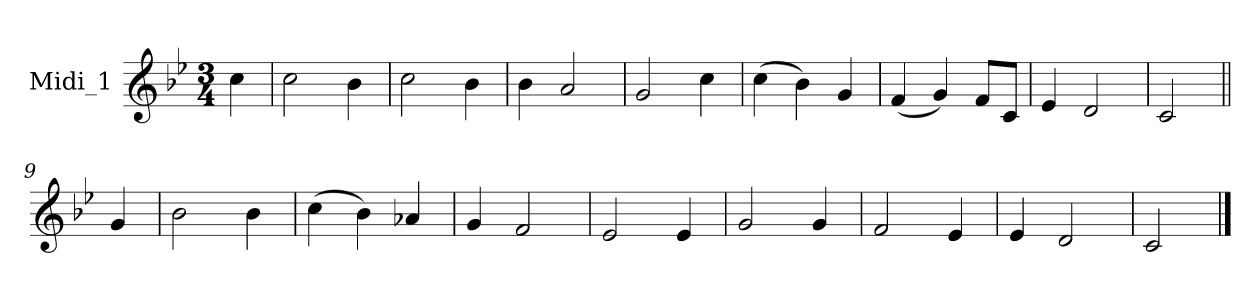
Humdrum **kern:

**kern
*part1
*staff1
*I"Midi_1
*clefG2
*k[b-e-]
*B-:
*M3/4
=
4cc
=1
2cc
4b-
=2
2cc
4b-
=3
4b-
2a
=4
2g
4cc
=5
(>4cc
4b-)
4g
=6
(<4f
4g)
8fL
8cJ
=7
4e-
2d
=8
2c
!!LO:LB:g=z
=9||
4g
=10
2b-
4b-
=11
(>4cc
4b-)
4a-X
=12
4g
2f
=13
2e-
4e-
=14
2g
4g
=15
2f
4e-
=16
4e-
2d
=17
2c
==
*-
